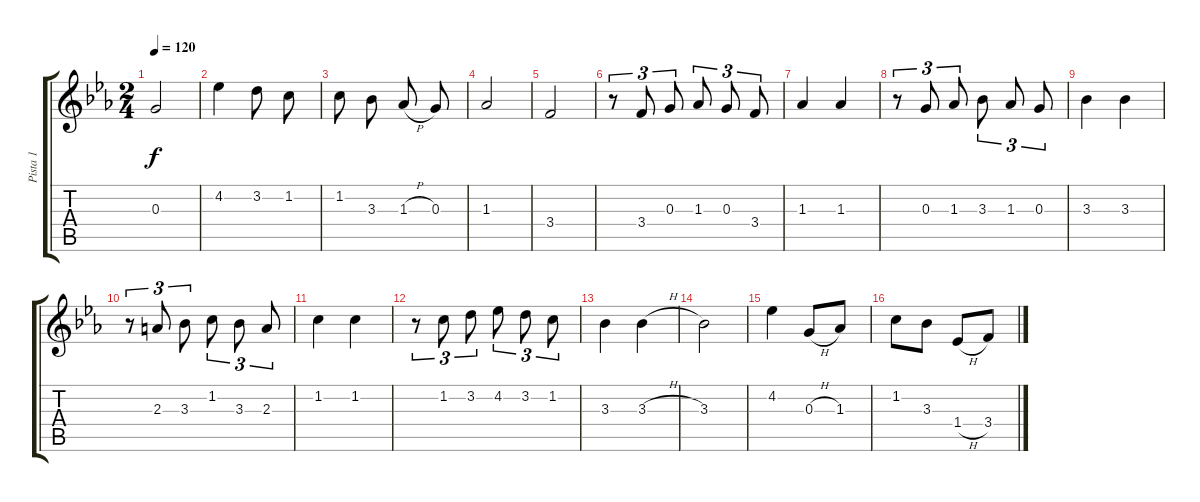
\track ("Pista 1" "Pista 1") {instrument acousticguitarsteel}
\staff {score tabs}
\tuning (E4 B3 G3 D3 A2 E2) {hide}
\ts (2 4)
\tempo 120
\clef g2
\ks eb
0.3.2{dy f} |
4.2.4 3.2.8{beam split} 1.2.8 |
1.2.8{beam split} 3.3.8 1.3{h}.8{beam split} 0.3.8 |
1.3.2 |
3.4.2 |
r.8{tu (3 2)} 3.4.8{tu (3 2) beam split} 0.3.8{tu (3 2)} 1.3.8{tu (3 2) beam split} 0.3.8{tu (3 2) beam split} 3.4.8{tu (3 2)} |
1.3.4 1.3.4 |
r.8{tu (3 2)} 0.3.8{tu (3 2) beam split} 1.3.8{tu (3 2)} 3.3.8{tu (3 2) beam split} 1.3.8{tu (3 2) beam split} 0.3.8{tu (3 2)} |
3.3.4 3.3.4 |
r.8{tu (3 2)} 2.3.8{tu (3 2) beam split} 3.3.8{tu (3 2)} 1.2.8{tu (3 2) beam split} 3.3.8{tu (3 2) beam split} 2.3.8{tu (3 2)} |
1.2.4 1.2.4 |
r.8{tu (3 2)} 1.2.8{tu (3 2) beam split} 3.2.8{tu (3 2)} 4.2.8{tu (3 2) beam split} 3.2.8{tu (3 2) beam split} 1.2.8{tu (3 2)} |
3.3.4 3.3{h}.4 |
3.3.2 |
4.2.4 0.3{h}.8 1.3.8 |
1.2.8 3.3.8 1.4{h}.8 3.4.8
